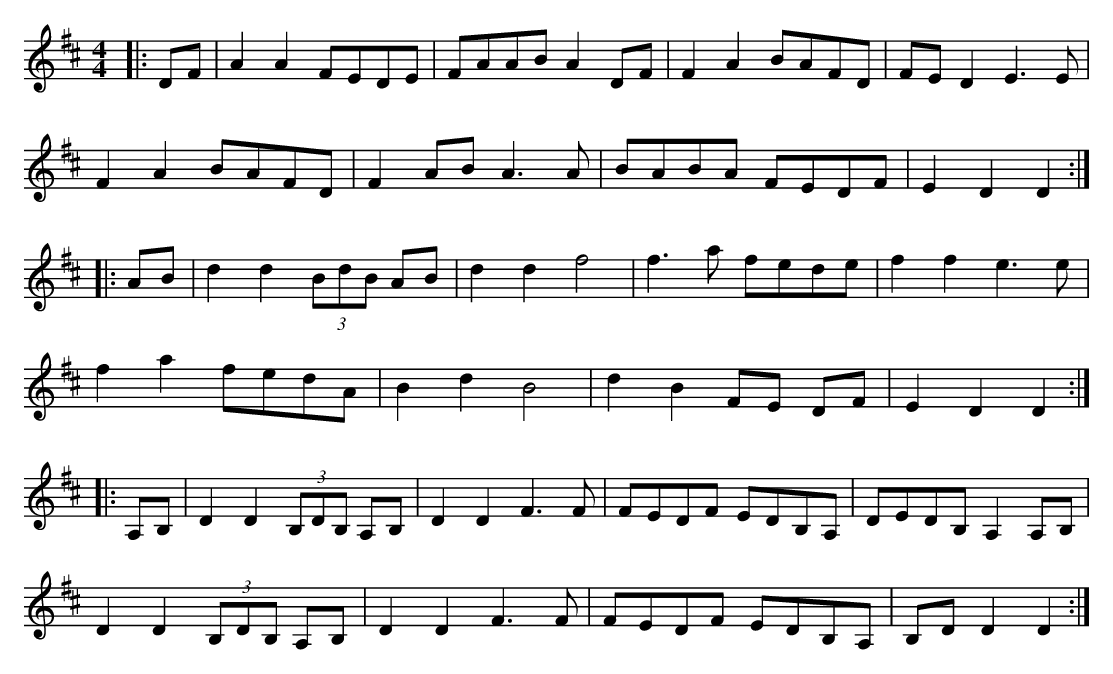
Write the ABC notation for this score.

X:1
M:4/4
K:D
|:DF|A2 A2 FEDE|FAAB A2 DF|F2 A2 BAFD|FE D2 E3 E|
F2 A2 BAFD|F2 AB A3 A|BABA FEDF|E2 D2 D2:|
|:AB|d2 d2 (3BdB AB|d2 d2 f4|f3 a fede|f2 f2 e3 e|
f2 a2 fedA|B2 d2 B4|d2 B2 FE DF|E2 D2 D2:|
|:A,B,|D2 D2 (3B,DB, A,B,|D2 D2 F3F|FEDF EDB,A,|DEDB, A,2 A,B,|
D2 D2 (3B,DB, A,B,|D2 D2 F3 F|FEDF EDB,A,|B,D D2 D2:|
